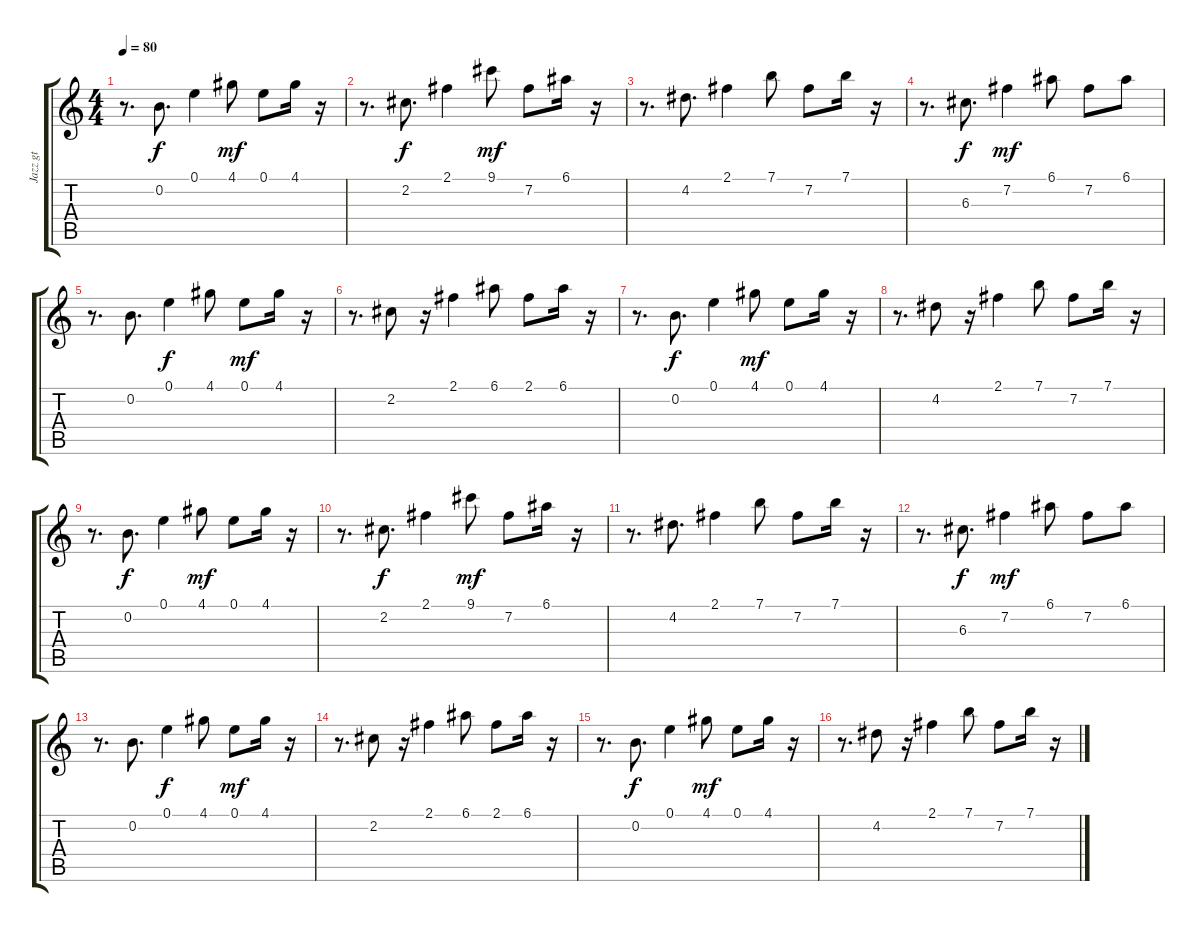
\track ("Jazz gt " "Jazz gt ") {instrument electricguitarjazz}
\staff {score tabs}
\tuning (E4 B3 G3 D3 A2 E2) {hide}
\ts (4 4)
\tempo 80
\clef g2
\ks c
r.8{d dy mf} 0.2.8{d dy f} 0.1.4 4.1.8{dy mf} 0.1.8 4.1.16 r.16 |
r.8{d} 2.2.8{d dy f} 2.1.4 9.1.8{dy mf} 7.2.8 6.1.16 r.16 |
r.8{d} 4.2.8{d} 2.1.4 7.1.8 7.2.8 7.1.16 r.16 |
r.8{d} 6.3.8{d dy f} 7.2.4{dy mf} 6.1.8 7.2.8 6.1.8 |
r.8{d} 0.2.8{d} 0.1.4{dy f} 4.1.8 0.1.8{dy mf} 4.1.16 r.16 |
r.8{d} 2.2.8 r.16 2.1.4 6.1.8 2.1.8 6.1.16 r.16 |
r.8{d} 0.2.8{d dy f} 0.1.4 4.1.8{dy mf} 0.1.8 4.1.16 r.16 |
r.8{d} 4.2.8 r.16 2.1.4 7.1.8 7.2.8 7.1.16 r.16 |
r.8{d} 0.2.8{d dy f} 0.1.4 4.1.8{dy mf} 0.1.8 4.1.16 r.16 |
r.8{d} 2.2.8{d dy f} 2.1.4 9.1.8{dy mf} 7.2.8 6.1.16 r.16 |
r.8{d} 4.2.8{d} 2.1.4 7.1.8 7.2.8 7.1.16 r.16 |
r.8{d} 6.3.8{d dy f} 7.2.4{dy mf} 6.1.8 7.2.8 6.1.8 |
r.8{d} 0.2.8{d} 0.1.4{dy f} 4.1.8 0.1.8{dy mf} 4.1.16 r.16 |
r.8{d} 2.2.8 r.16 2.1.4 6.1.8 2.1.8 6.1.16 r.16 |
r.8{d} 0.2.8{d dy f} 0.1.4 4.1.8{dy mf} 0.1.8 4.1.16 r.16 |
r.8{d} 4.2.8 r.16 2.1.4 7.1.8 7.2.8 7.1.16 r.16
